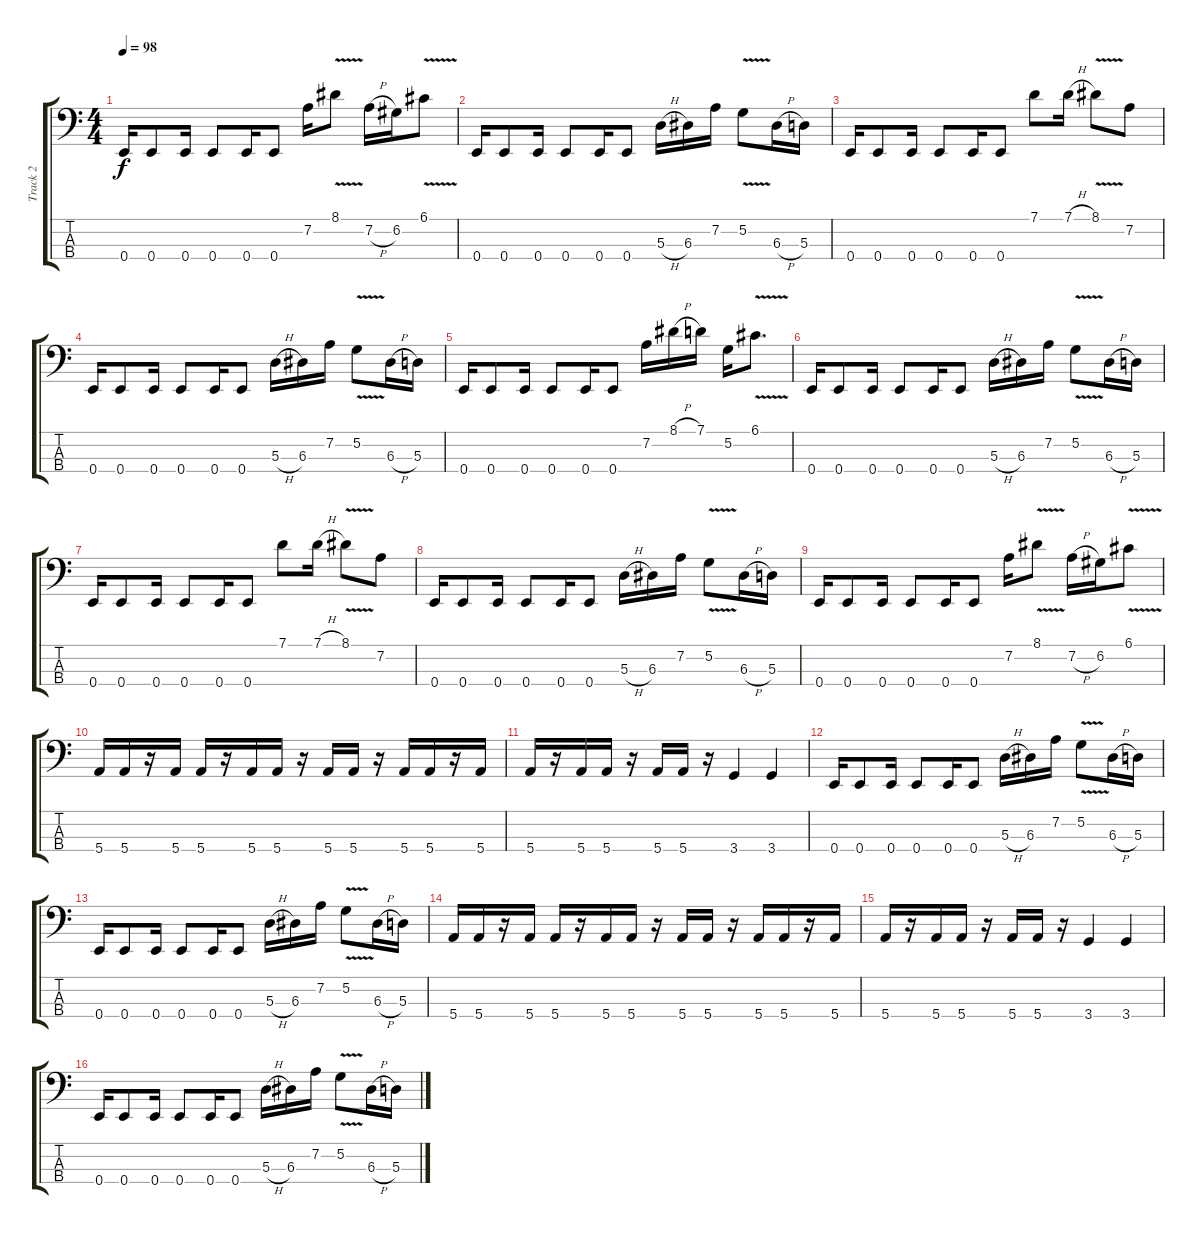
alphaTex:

\track ("Track 2" "Track 2") {instrument electricbassfinger}
\staff {score tabs}
\tuning (G2 D2 A1 E1) {hide}
\ts (4 4)
\tempo 98
\clef f4
\ks c
0.4.16{dy f} 0.4.8 0.4.16 0.4.8 0.4.16 0.4.8 7.2.16 8.1{v}.8 7.2{h}.16 6.2.16 6.1{v}.8 |
0.4.16 0.4.8 0.4.16 0.4.8 0.4.16 0.4.8 5.3{h}.16 6.3.16 7.2.16 5.2{v}.8 6.3{h}.16 5.3.16 |
0.4.16 0.4.8 0.4.16 0.4.8 0.4.16 0.4.8 7.1.8 7.1{h}.16 8.1{v}.8 7.2.8 |
0.4.16 0.4.8 0.4.16 0.4.8 0.4.16 0.4.8 5.3{h}.16 6.3.16 7.2.16 5.2{v}.8 6.3{h}.16 5.3.16 |
0.4.16 0.4.8 0.4.16 0.4.8 0.4.16 0.4.8 7.2.16 8.1{h}.16 7.1.16 5.2.16 6.1{v}.8{d} |
0.4.16 0.4.8 0.4.16 0.4.8 0.4.16 0.4.8 5.3{h}.16 6.3.16 7.2.16 5.2{v}.8 6.3{h}.16 5.3.16 |
0.4.16 0.4.8 0.4.16 0.4.8 0.4.16 0.4.8 7.1.8 7.1{h}.16 8.1{v}.8 7.2.8 |
0.4.16 0.4.8 0.4.16 0.4.8 0.4.16 0.4.8 5.3{h}.16 6.3.16 7.2.16 5.2{v}.8 6.3{h}.16 5.3.16 |
0.4.16 0.4.8 0.4.16 0.4.8 0.4.16 0.4.8 7.2.16 8.1{v}.8 7.2{h}.16 6.2.16 6.1{v}.8 |
5.4.16 5.4.16 r.16 5.4.16 5.4.16 r.16 5.4.16 5.4.16 r.16 5.4.16 5.4.16 r.16 5.4.16 5.4.16 r.16 5.4.16 |
5.4.16 r.16 5.4.16 5.4.16 r.16 5.4.16 5.4.16 r.16 3.4.4 3.4.4 |
0.4.16 0.4.8 0.4.16 0.4.8 0.4.16 0.4.8 5.3{h}.16 6.3.16 7.2.16 5.2{v}.8 6.3{h}.16 5.3.16 |
0.4.16 0.4.8 0.4.16 0.4.8 0.4.16 0.4.8 5.3{h}.16 6.3.16 7.2.16 5.2{v}.8 6.3{h}.16 5.3.16 |
5.4.16 5.4.16 r.16 5.4.16 5.4.16 r.16 5.4.16 5.4.16 r.16 5.4.16 5.4.16 r.16 5.4.16 5.4.16 r.16 5.4.16 |
5.4.16 r.16 5.4.16 5.4.16 r.16 5.4.16 5.4.16 r.16 3.4.4 3.4.4 |
0.4.16 0.4.8 0.4.16 0.4.8 0.4.16 0.4.8 5.3{h}.16 6.3.16 7.2.16 5.2{v}.8 6.3{h}.16 5.3.16
